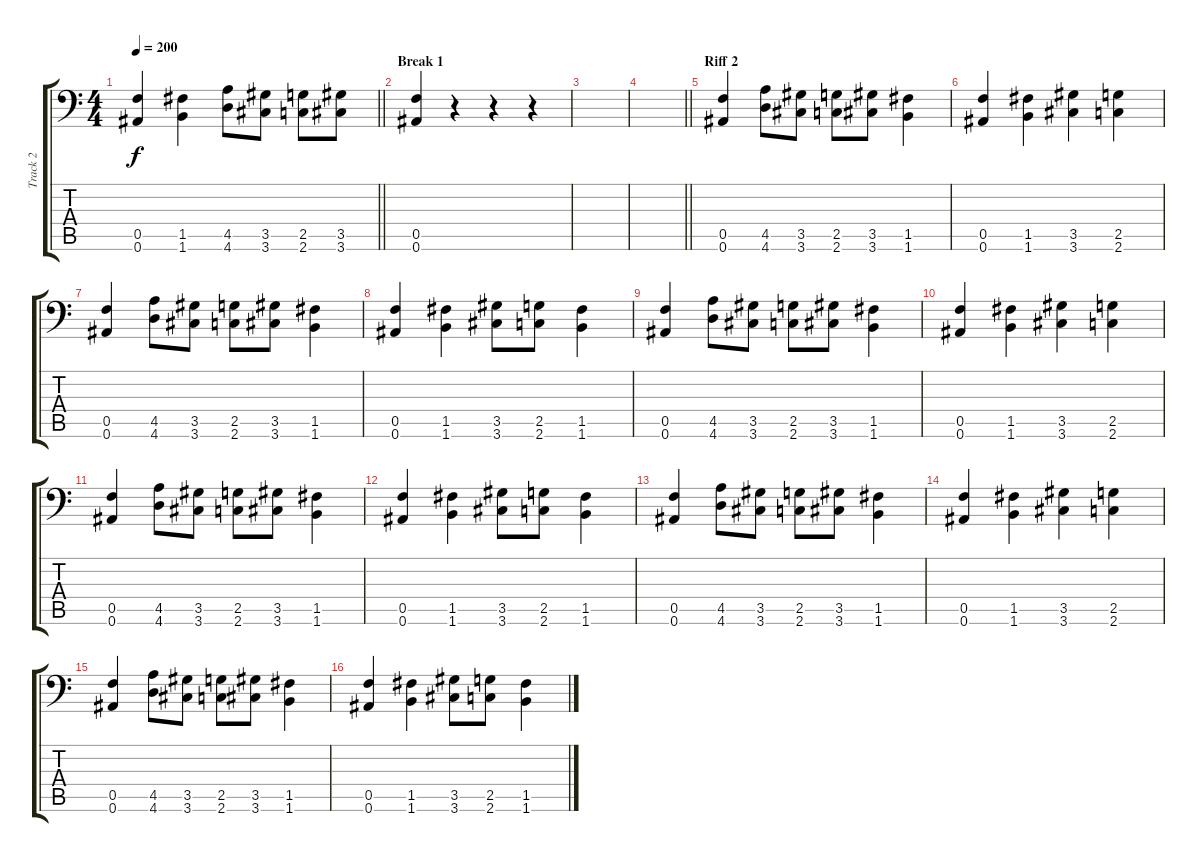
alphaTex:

\track ("Track 2" "Track 2") {instrument distortionguitar}
\staff {score tabs}
\tuning (C4 G3 Eb3 Bb2 F2 Bb1) {hide}
\ts (4 4)
\tempo 200
\clef f4
\barLineRight lightlight
\ks c
(0.5 0.6).4{dy f} (1.5 1.6).4 (4.5 4.6).8 (3.5 3.6).8 (2.5 2.6).8 (3.5 3.6).8 |
\section ("" "Break 1")
(0.5 0.6).4 r.4 r.4 r.4 |
|
\barLineRight lightlight
|
\section ("" "Riff 2")
(0.5 0.6).4 (4.5 4.6).8 (3.5 3.6).8 (2.5 2.6).8 (3.5 3.6).8 (1.5 1.6).4 |
(0.5 0.6).4 (1.5 1.6).4 (3.5 3.6).4 (2.5 2.6).4 |
(0.5 0.6).4 (4.5 4.6).8 (3.5 3.6).8 (2.5 2.6).8 (3.5 3.6).8 (1.5 1.6).4 |
(0.5 0.6).4 (1.5 1.6).4 (3.5 3.6).8 (2.5 2.6).8 (1.5 1.6).4 |
(0.5 0.6).4 (4.5 4.6).8 (3.5 3.6).8 (2.5 2.6).8 (3.5 3.6).8 (1.5 1.6).4 |
(0.5 0.6).4 (1.5 1.6).4 (3.5 3.6).4 (2.5 2.6).4 |
(0.5 0.6).4 (4.5 4.6).8 (3.5 3.6).8 (2.5 2.6).8 (3.5 3.6).8 (1.5 1.6).4 |
(0.5 0.6).4 (1.5 1.6).4 (3.5 3.6).8 (2.5 2.6).8 (1.5 1.6).4 |
(0.5 0.6).4 (4.5 4.6).8 (3.5 3.6).8 (2.5 2.6).8 (3.5 3.6).8 (1.5 1.6).4 |
(0.5 0.6).4 (1.5 1.6).4 (3.5 3.6).4 (2.5 2.6).4 |
(0.5 0.6).4 (4.5 4.6).8 (3.5 3.6).8 (2.5 2.6).8 (3.5 3.6).8 (1.5 1.6).4 |
(0.5 0.6).4 (1.5 1.6).4 (3.5 3.6).8 (2.5 2.6).8 (1.5 1.6).4
